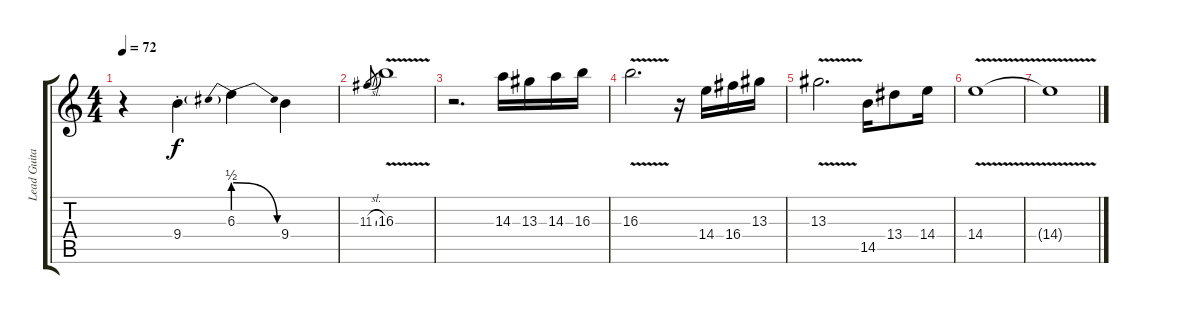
\track ("Lead Guitar" "Lead Guita") {instrument electricguitarclean}
\staff {score tabs}
\tuning (E4 B3 G3 D3 A2 E2) {hide}
\ts (4 4)
\tempo 72
\clef g2
\ks aminor
r.4{dy f} 9.4{st}.4 6.3{be (prebendrelease 0 2 60 0)}.4 9.4.4 |
11.3{sl}.8{gr} 16.3{v}.1 |
r.2{d} 14.3.16 13.3.16 14.3.16 16.3.16 |
16.3{v}.2{d} r.16 14.4.16 16.4.16 13.3.16 |
13.3{v}.2{d} 14.5.16 13.4.8 14.4.16 |
14.4{v}.1 |
14.4{t}.1
